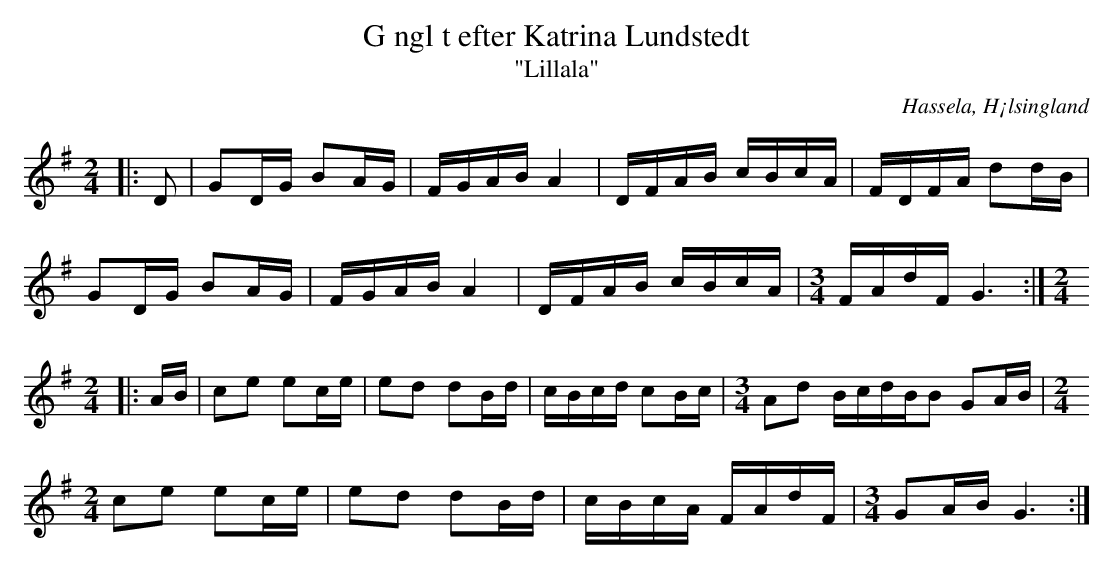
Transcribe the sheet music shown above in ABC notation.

X:1
T:G ngl t efter Katrina Lundstedt
T:"Lillala"
O:Hassela, H¡lsingland
M:2/4
L:1/8
K:G
|: D | GD/G/ BA/G/ | F/G/A/B/ A2 | D/F/A/B/ c/B/c/A/ | F/D/F/A/ dd/B/ |
GD/G/ BA/G/ | F/G/A/B/ A2 | D/F/A/B/ c/B/c/A/ |[M:3/4] F/A/d/F/ G3 :|[M:2/4]
|: A/B/ | ce ec/e/ | ed dB/d/ | c/B/c/d/ cB/c/ |[M:3/4] Ad B/c/d/B/B GA/B/ |[M:2/4]
ce ec/e/ | ed dB/d/ | c/B/c/A/ F/A/d/F/ |[M:3/4] GA/B/ G3 :|]
